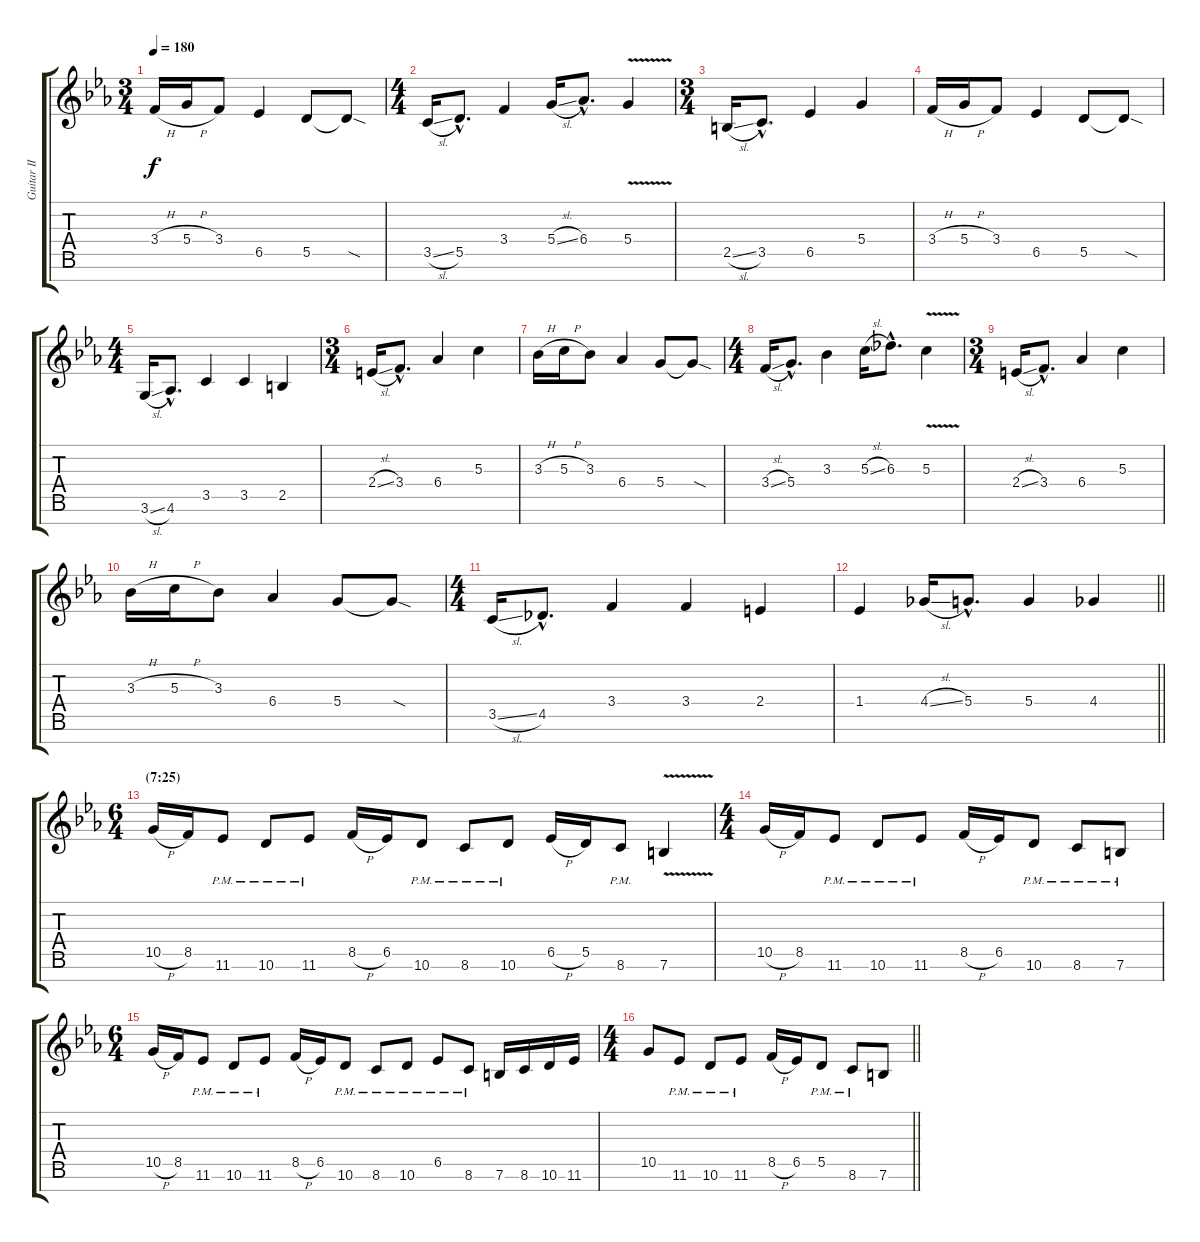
\track ("Guitar II" "Guitar II") {instrument distortionguitar}
\staff {score tabs}
\tuning (E4 B3 G3 D3 A2 E2 B1) {hide}
\ts (3 4)
\tempo 180
\clef g2
\ks eb
3.4{h}.16{dy f} 5.4{h}.16 3.4.8 6.5.4 5.5.8 5.5{sod t}.8 |
\ts (4 4)
3.5{sl}.16 5.5{hac}.8{d} 3.4.4 5.4{sl}.16 6.4{hac}.8{d} 5.4{v}.4 |
\ts (3 4)
2.5{sl}.16 3.5{hac}.8{d} 6.5.4 5.4.4 |
3.4{h}.16 5.4{h}.16 3.4.8 6.5.4 5.5.8 5.5{sod t}.8 |
\ts (4 4)
3.6{sl}.16 4.6{hac}.8{d} 3.5.4 3.5.4 2.5.4 |
\ts (3 4)
2.4{sl}.16 3.4{hac}.8{d} 6.4.4 5.3.4 |
3.3{h}.16 5.3{h}.16 3.3.8 6.4.4 5.4.8 5.4{sod t}.8 |
\ts (4 4)
3.4{sl}.16 5.4{hac}.8{d} 3.3.4 5.3{sl}.16 6.3{hac}.8{d} 5.3{v}.4 |
\ts (3 4)
2.4{sl}.16 3.4{hac}.8{d} 6.4.4 5.3.4 |
3.3{h}.16 5.3{h}.16 3.3.8 6.4.4 5.4.8 5.4{sod t}.8 |
\ts (4 4)
3.5{sl}.16 4.5{hac}.8{d} 3.4.4 3.4.4 2.4.4 |
\barLineRight lightlight
1.4.4 4.4{sl}.16 5.4{hac}.8{d} 5.4.4 4.4.4 |
\ts (6 4)
\section ("" "(7:25)")
10.5{h}.16 8.5.16 11.6{pm}.8 10.6{pm}.8 11.6{pm}.8 8.5{h}.16 6.5.16 10.6{pm}.8 8.6{pm}.8 10.6{pm}.8 6.5{h}.16 5.5.16 8.6{pm}.8 7.6{v}.4 |
\ts (4 4)
10.5{h}.16 8.5.16 11.6{pm}.8 10.6{pm}.8 11.6{pm}.8 8.5{h}.16 6.5.16 10.6{pm}.8 8.6{pm}.8 7.6{pm}.8 |
\ts (6 4)
10.5{h}.16 8.5.16 11.6{pm}.8 10.6{pm}.8 11.6{pm}.8 8.5{h}.16 6.5.16 10.6{pm}.8 8.6{pm}.8 10.6{pm}.8 6.5{pm}.8 8.6{pm}.8 7.6.16 8.6.16 10.6.16 11.6.16 |
\ts (4 4)
\barLineRight lightlight
10.5.8 11.6{pm}.8 10.6{pm}.8 11.6{pm}.8 8.5{h}.16 6.5.16 5.5{pm}.8 8.6{pm}.8 7.6.8
